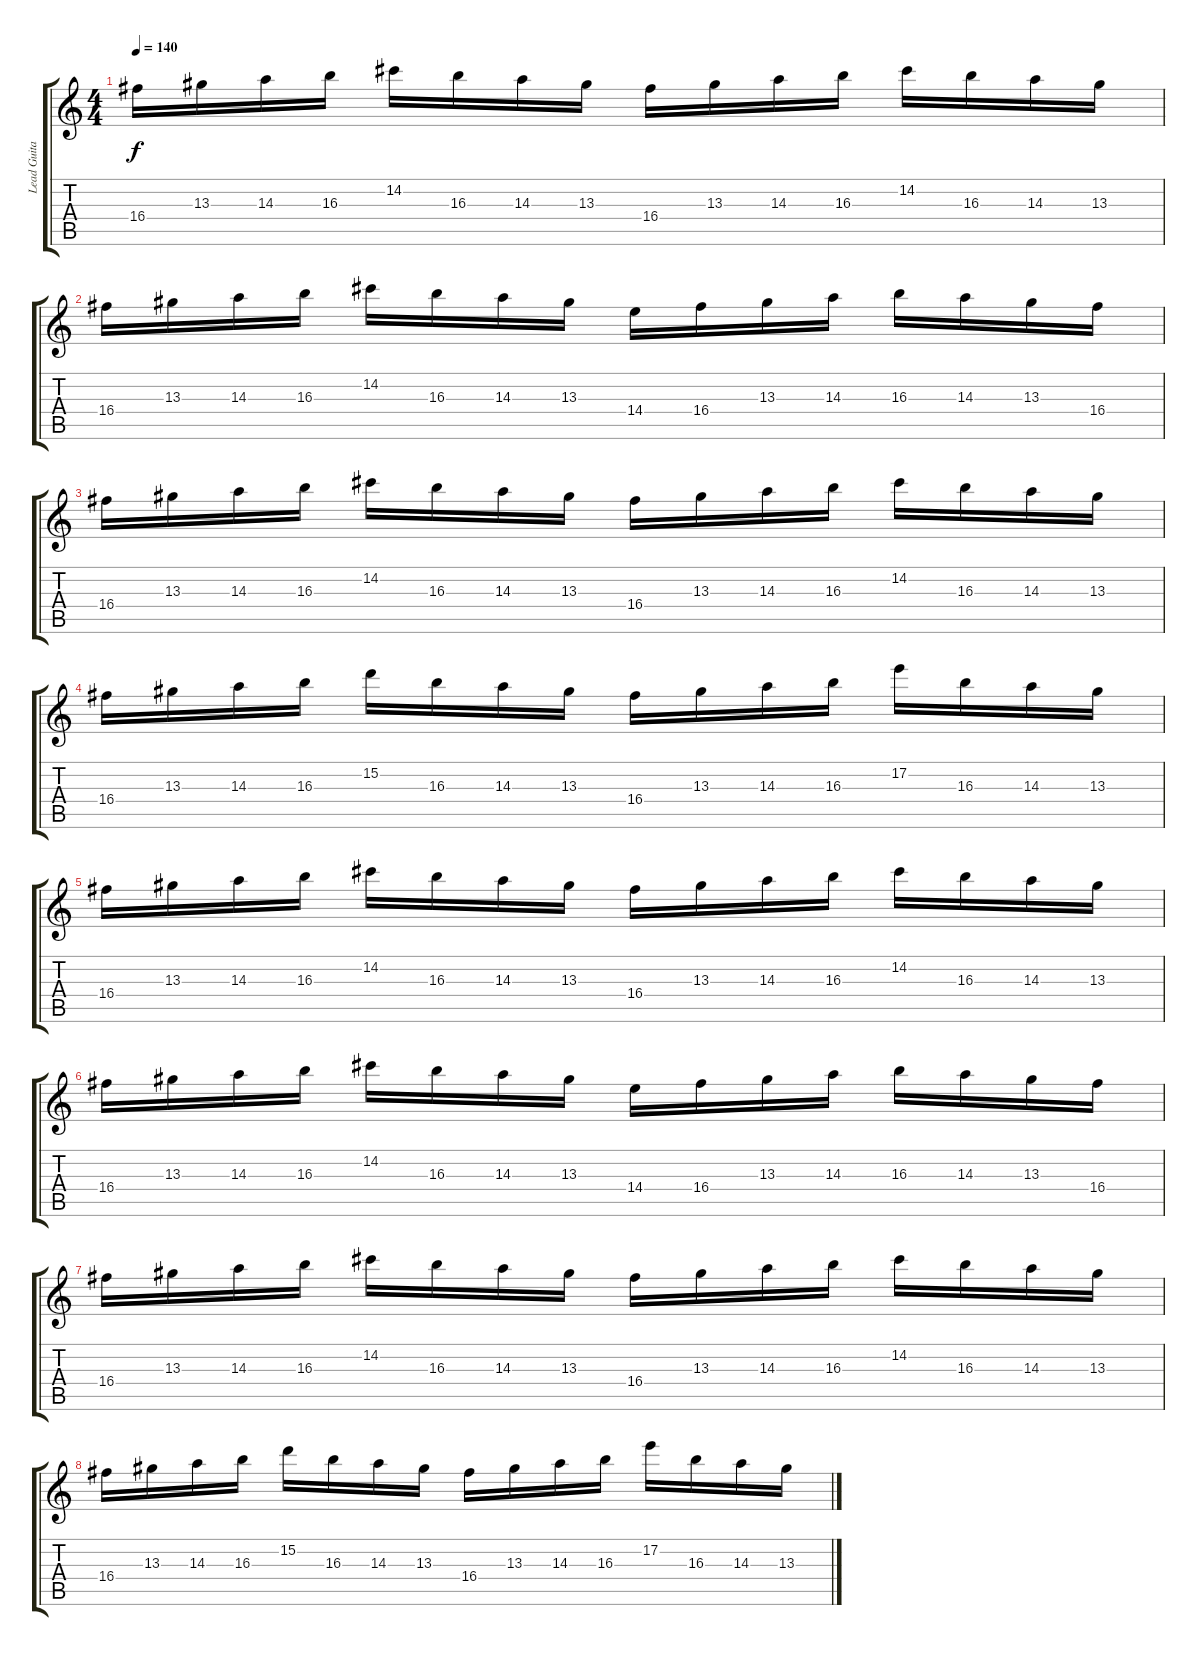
\track ("Lead Guitar" "Lead Guita") {instrument distortionguitar}
\staff {score tabs}
\tuning (E4 B3 G3 D3 A2 E2) {hide}
\ts (4 4)
\tempo 140
\clef g2
\ks c
16.4.16{dy f} 13.3.16 14.3.16 16.3.16 14.2.16 16.3.16 14.3.16 13.3.16 16.4.16 13.3.16 14.3.16 16.3.16 14.2.16 16.3.16 14.3.16 13.3.16 |
16.4.16 13.3.16 14.3.16 16.3.16 14.2.16 16.3.16 14.3.16 13.3.16 14.4.16 16.4.16 13.3.16 14.3.16 16.3.16 14.3.16 13.3.16 16.4.16 |
16.4.16 13.3.16 14.3.16 16.3.16 14.2.16 16.3.16 14.3.16 13.3.16 16.4.16 13.3.16 14.3.16 16.3.16 14.2.16 16.3.16 14.3.16 13.3.16 |
16.4.16 13.3.16 14.3.16 16.3.16 15.2.16 16.3.16 14.3.16 13.3.16 16.4.16 13.3.16 14.3.16 16.3.16 17.2.16 16.3.16 14.3.16 13.3.16 |
16.4.16 13.3.16 14.3.16 16.3.16 14.2.16 16.3.16 14.3.16 13.3.16 16.4.16 13.3.16 14.3.16 16.3.16 14.2.16 16.3.16 14.3.16 13.3.16 |
16.4.16 13.3.16 14.3.16 16.3.16 14.2.16 16.3.16 14.3.16 13.3.16 14.4.16 16.4.16 13.3.16 14.3.16 16.3.16 14.3.16 13.3.16 16.4.16 |
16.4.16 13.3.16 14.3.16 16.3.16 14.2.16 16.3.16 14.3.16 13.3.16 16.4.16 13.3.16 14.3.16 16.3.16 14.2.16 16.3.16 14.3.16 13.3.16 |
16.4.16 13.3.16 14.3.16 16.3.16 15.2.16 16.3.16 14.3.16 13.3.16 16.4.16 13.3.16 14.3.16 16.3.16 17.2.16 16.3.16 14.3.16 13.3.16
